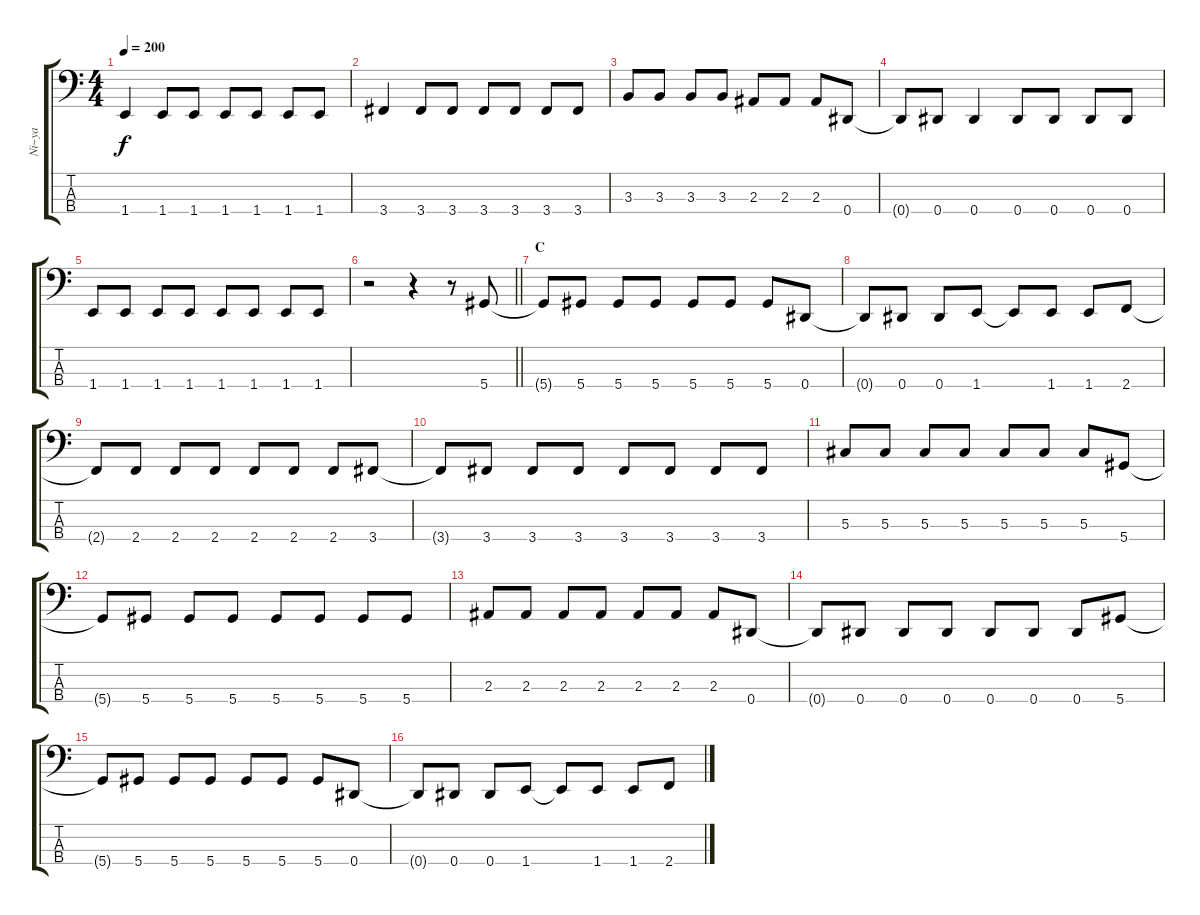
\track ("Ni~ya" "Ni~ya") {instrument electricbasspick}
\staff {score tabs}
\tuning (Gb2 Db2 Ab1 Eb1) {hide}
\ts (4 4)
\tempo 200
\clef f4
\ks c
1.4.4{dy f} 1.4.8 1.4.8 1.4.8 1.4.8 1.4.8 1.4.8 |
3.4.4 3.4.8 3.4.8 3.4.8 3.4.8 3.4.8 3.4.8 |
3.3.8 3.3.8 3.3.8 3.3.8 2.3.8 2.3.8 2.3.8 0.4.8 |
0.4{t}.8 0.4.8 0.4.4 0.4.8 0.4.8 0.4.8 0.4.8 |
1.4.8 1.4.8 1.4.8 1.4.8 1.4.8 1.4.8 1.4.8 1.4.8 |
\barLineRight lightlight
r.2 r.4 r.8 5.4.8 |
\section ("" "C")
5.4{t}.8 5.4.8 5.4.8 5.4.8 5.4.8 5.4.8 5.4.8 0.4.8 |
0.4{t}.8 0.4.8 0.4.8 1.4.8 1.4{t}.8 1.4.8 1.4.8 2.4.8 |
2.4{t}.8 2.4.8 2.4.8 2.4.8 2.4.8 2.4.8 2.4.8 3.4.8 |
3.4{t}.8 3.4.8 3.4.8 3.4.8 3.4.8 3.4.8 3.4.8 3.4.8 |
5.3.8 5.3.8 5.3.8 5.3.8 5.3.8 5.3.8 5.3.8 5.4.8 |
5.4{t}.8 5.4.8 5.4.8 5.4.8 5.4.8 5.4.8 5.4.8 5.4.8 |
2.3.8 2.3.8 2.3.8 2.3.8 2.3.8 2.3.8 2.3.8 0.4.8 |
0.4{t}.8 0.4.8 0.4.8 0.4.8 0.4.8 0.4.8 0.4.8 5.4.8 |
5.4{t}.8 5.4.8 5.4.8 5.4.8 5.4.8 5.4.8 5.4.8 0.4.8 |
0.4{t}.8 0.4.8 0.4.8 1.4.8 1.4{t}.8 1.4.8 1.4.8 2.4.8
